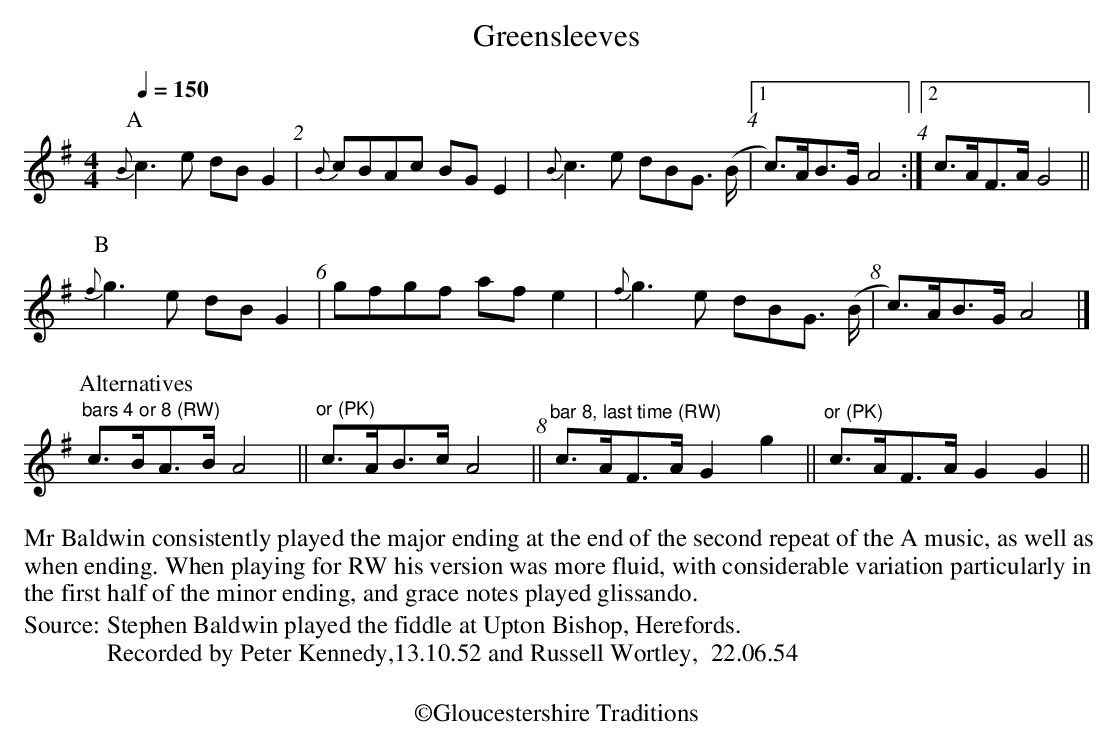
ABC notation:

X:1
T:Greensleeves
Q:1/4=150
M:4/4
L:1/8
K:Em
[P:A]{B}c3 e dB G2 | {B}cBAc BG E2 | {B}c3 e dBG3/2 (B/ |1 c)>AB>G A4 :|2 c>AF>A G4 ||
[P:B]{f}g3 e dB G2 | gfgf af e2 | {f}g3 e dBG3/2 (B/ | c)>AB>G A4 |]
"^bars 4 or 8 (RW)"
[P:Alternatives]c>BA>B A4 || "^or (PK)"c>AB>c A4 ||\
"^bar 8, last time (RW)" c>AF>A G2 g2 ||"^or (PK)" c>AF>A G2 G2 ||
